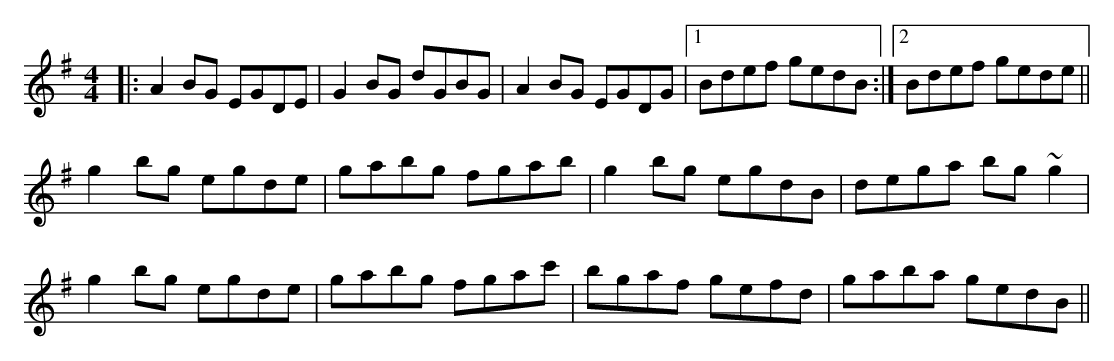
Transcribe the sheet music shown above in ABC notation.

X:1
M:4/4
K:G
|:A2BG EGDE|G2BG dGBG|A2BG EGDG|1 Bdef gedB:|2 Bdef gede||
g2bg egde|gabg fgab|g2bg egdB|dega bg~g2|
g2bg egde|gabg fgac'|bgaf gefd|gaba gedB||
